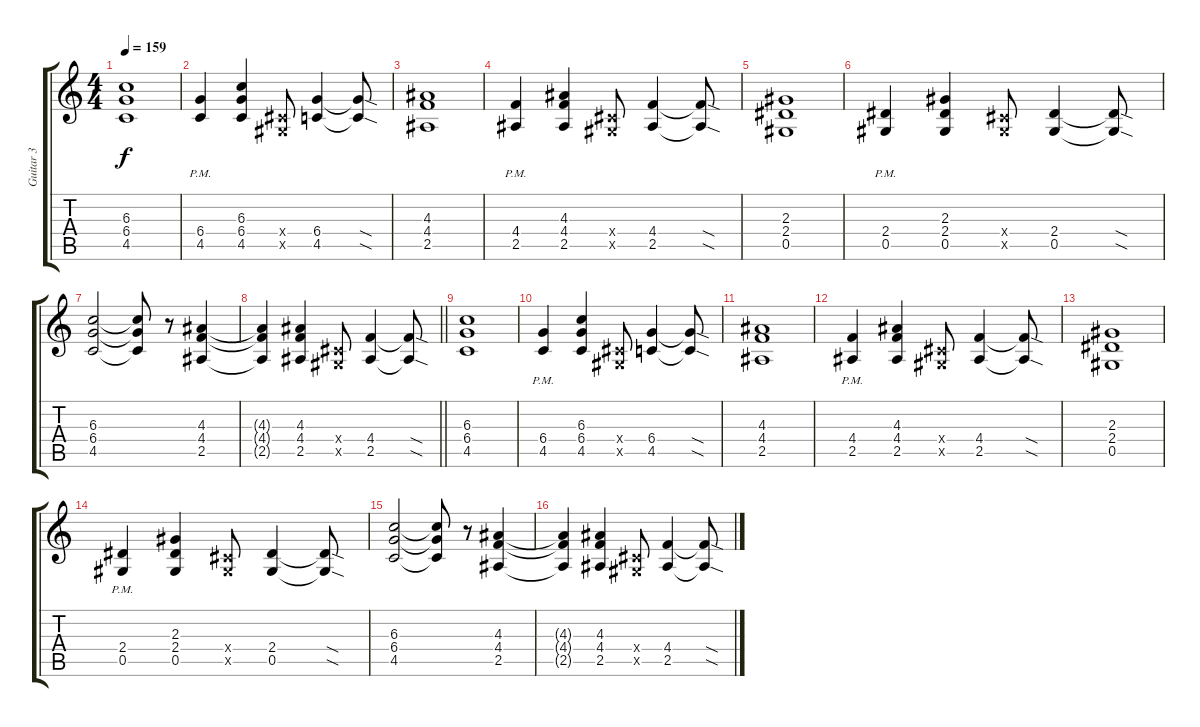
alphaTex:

\track ("Guitar 3" "Guitar 3") {instrument distortionguitar}
\staff {score tabs}
\tuning (Eb4 Bb3 Gb3 Db3 Ab2 Eb2) {hide}
\ts (4 4)
\tempo 159
\clef g2
\ks c
(6.3 6.4 4.5).1{dy f} |
(6.4{pm} 4.5{pm}).4 (6.3 6.4 4.5).4 (0.4{x} 0.5{x}).8 (6.4 4.5).4 (6.4{sod t} 4.5{sod t}).8 |
(4.3 4.4 2.5).1 |
(4.4{pm} 2.5{pm}).4 (4.3 4.4 2.5).4 (0.4{x} 0.5{x}).8 (4.4 2.5).4 (4.4{sod t} 2.5{sod t}).8 |
(2.3 2.4 0.5).1 |
(2.4{pm} 0.5{pm}).4 (2.3 2.4 0.5).4 (0.4{x} 0.5{x}).8 (2.4 0.5).4 (2.4{sod t} 0.5{sod t}).8 |
(6.3 6.4 4.5).2 (6.3{t} 6.4{t} 4.5{t}).8 r.8 (4.3 4.4 2.5).4 |
\barLineRight lightlight
(4.3{t} 4.4{t} 2.5{t}).4 (4.3 4.4 2.5).4 (0.4{x} 0.5{x}).8 (4.4 2.5).4 (4.4{sod t} 2.5{sod t}).8 |
(6.3 6.4 4.5).1 |
(6.4{pm} 4.5{pm}).4 (6.3 6.4 4.5).4 (0.4{x} 0.5{x}).8 (6.4 4.5).4 (6.4{sod t} 4.5{sod t}).8 |
(4.3 4.4 2.5).1 |
(4.4{pm} 2.5{pm}).4 (4.3 4.4 2.5).4 (0.4{x} 0.5{x}).8 (4.4 2.5).4 (4.4{sod t} 2.5{sod t}).8 |
(2.3 2.4 0.5).1 |
(2.4{pm} 0.5{pm}).4 (2.3 2.4 0.5).4 (0.4{x} 0.5{x}).8 (2.4 0.5).4 (2.4{sod t} 0.5{sod t}).8 |
(6.3 6.4 4.5).2 (6.3{t} 6.4{t} 4.5{t}).8 r.8 (4.3 4.4 2.5).4 |
(4.3{t} 4.4{t} 2.5{t}).4 (4.3 4.4 2.5).4 (0.4{x} 0.5{x}).8 (4.4 2.5).4 (4.4{sod t} 2.5{sod t}).8
